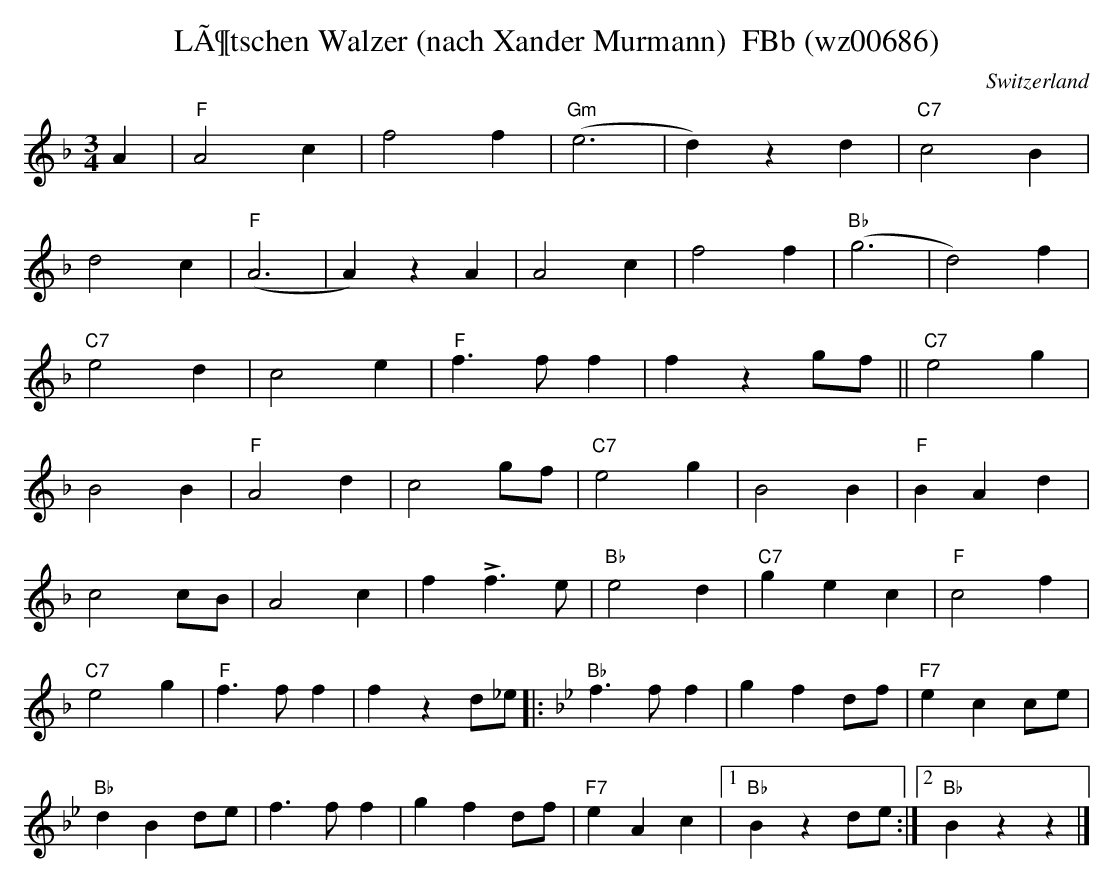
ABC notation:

X:1
T: LÃ¶tschen Walzer (nach Xander Murmann)  FBb (wz00686)
O:Switzerland
M:3/4
L:1/4
K:F %%MIDI gchordon
A|"F"A2c | f2f | ("Gm"e3 | d)zd | "C7"c2B |
d2c | ("F"A3 | A)zA | A2c | f2f | ("Bb"g3 | d2)f |
"C7"e2d | c2e | "F"f>ff | fzg/f/ || "C7"e2g |
B2B | "F"A2d | c2g/f/ | "C7"e2g | B2B | "F"BAd |
c2c/B/ | A2c | f!>!f>e | "Bb"e2d | "C7"gec | "F"c2f |
"C7"e2g | "F"f>ff | fz d/_e/ |: [K:Bb] "Bb"f>ff | gfd/f/ | "F7"ecc/e/ |
"Bb"dBd/e/ | f>ff | gfd/f/ | "F7"eAc |1 "Bb"Bzd/e/ :|2 "Bb"Bzz |]
